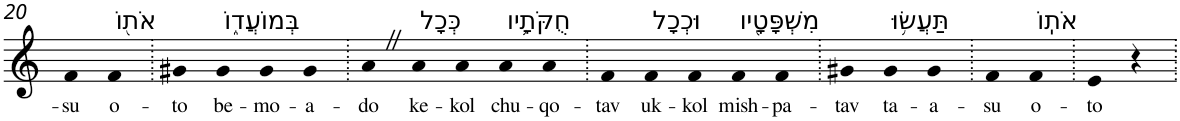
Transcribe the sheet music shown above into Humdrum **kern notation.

**kern	**text
*part1	*part1
*staff1	*staff1
*I"Piano	*
*I'Pno	*
!!LO:PB:g=z
*clefG2	*
*k[]	*
=20	=20
!	!LO:LY:b
4f	-su
!LO:TX:a:t=אֹת֖וֹ	!
!	!LO:LY:b
4f	o-
=21.	=21.
!	!LO:LY:b
4g#X	-to
!LO:TX:a:t=בְּמוֹעֲד֑וֹ	!
!	!LO:LY:b
4g#	be-
!	!LO:LY:b
4g#	-mo-
!	!LO:LY:b
4g#	-a-
=22.	=22.
!	!LO:LY:b
4aZ	-do
!LO:TX:a:t=כְּכָל	!
!	!LO:LY:b
4a	ke-
!	!LO:LY:b
4a	-kol
!LO:TX:a:t=חֻקֹּתָ֥יו	!
!	!LO:LY:b
4a	chu-
!	!LO:LY:b
4a	-qo-
=23.	=23.
!	!LO:LY:b
4f	-tav
!LO:TX:a:t=וּכְכָל	!
!	!LO:LY:b
4f	uk-
!	!LO:LY:b
4f	-kol
!LO:TX:a:t=מִשְׁפָּטָ֖יו	!
!	!LO:LY:b
4f	mish-
!	!LO:LY:b
4f	-pa-
=24.	=24.
!	!LO:LY:b
4g#X	-tav
!LO:TX:a:t=תַּעֲשׂ֥וּ	!
!	!LO:LY:b
4g#	ta-
!	!LO:LY:b
4g#	-a-
=25.	=25.
!	!LO:LY:b
4f	-su
!LO:TX:a:t=אֹתֽוֹ	!
!	!LO:LY:b
4f	o-
=26.	=26.
!	!LO:LY:b
4e	-to
4r	.
=.	=.
*-	*-
